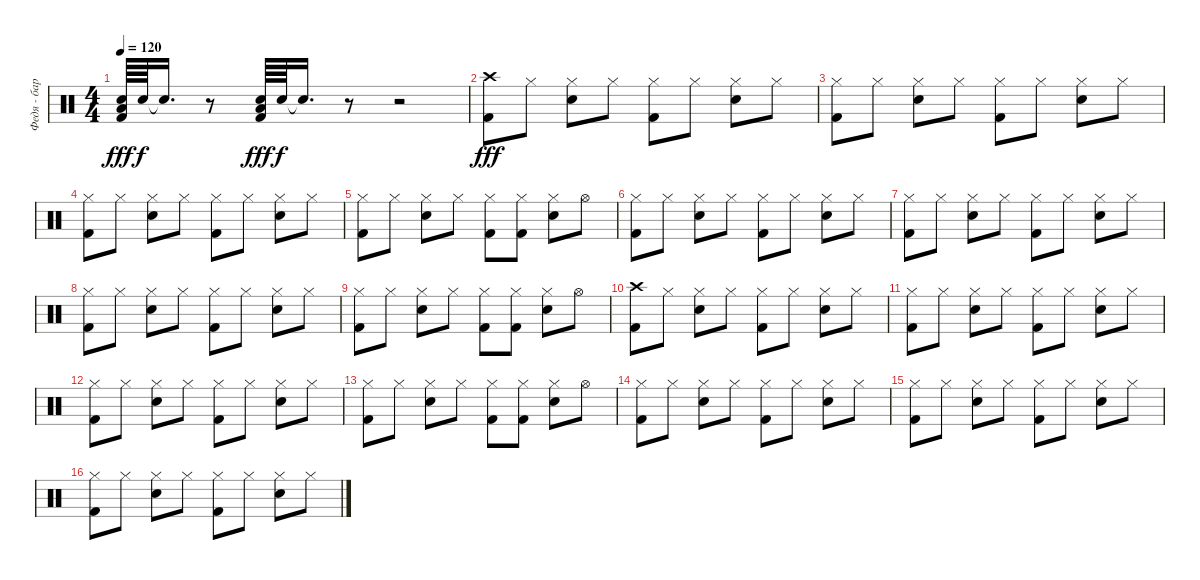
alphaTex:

\track ("Федя - барабаны" "Федя - бар") {instrument percussion}
\staff {score}
\articulation defaults
\ts (4 4)
\tempo 120
\clef neutral
\ks c
("Snare (hit) 2" "Low Floor Tom (hit)" "Kick (hit) 2").64{dy fff} "Snare (hit) 2".64{dy f} "Snare (hit)"{t}.16{d} r.8 ("Snare (hit) 2" "Low Floor Tom (hit)" "Kick (hit) 2").64{dy fff} "Snare (hit) 2".64{dy f} "Snare (hit)"{t}.16{d} r.8 r.2 |
("Crash high (hit)" "Kick (hit) 2").8{dy fff} "Hi-Hat (closed)".8 ("Hi-Hat (closed)" "Snare (hit) 2").8 "Hi-Hat (closed)".8 ("Hi-Hat (closed)" "Kick (hit) 2").8 "Hi-Hat (closed)".8 ("Hi-Hat (closed)" "Snare (hit) 2").8 "Hi-Hat (closed)".8 |
("Hi-Hat (closed)" "Kick (hit) 2").8 "Hi-Hat (closed)".8 ("Hi-Hat (closed)" "Snare (hit) 2").8 "Hi-Hat (closed)".8 ("Hi-Hat (closed)" "Kick (hit) 2").8 "Hi-Hat (closed)".8 ("Hi-Hat (closed)" "Snare (hit) 2").8 "Hi-Hat (closed)".8 |
("Hi-Hat (closed)" "Kick (hit) 2").8 "Hi-Hat (closed)".8 ("Hi-Hat (closed)" "Snare (hit) 2").8 "Hi-Hat (closed)".8 ("Hi-Hat (closed)" "Kick (hit) 2").8 "Hi-Hat (closed)".8 ("Hi-Hat (closed)" "Snare (hit) 2").8 "Hi-Hat (closed)".8 |
("Hi-Hat (closed)" "Kick (hit) 2").8 "Hi-Hat (closed)".8 ("Hi-Hat (closed)" "Snare (hit) 2").8 "Hi-Hat (closed)".8 ("Hi-Hat (closed)" "Kick (hit) 2").8 ("Hi-Hat (closed)" "Kick (hit) 2").8 ("Hi-Hat (closed)" "Snare (hit) 2").8 "Hi-Hat (open)".8 |
("Hi-Hat (closed)" "Kick (hit) 2").8 "Hi-Hat (closed)".8 ("Hi-Hat (closed)" "Snare (hit) 2").8 "Hi-Hat (closed)".8 ("Hi-Hat (closed)" "Kick (hit) 2").8 "Hi-Hat (closed)".8 ("Hi-Hat (closed)" "Snare (hit) 2").8 "Hi-Hat (closed)".8 |
("Hi-Hat (closed)" "Kick (hit) 2").8 "Hi-Hat (closed)".8 ("Hi-Hat (closed)" "Snare (hit) 2").8 "Hi-Hat (closed)".8 ("Hi-Hat (closed)" "Kick (hit) 2").8 "Hi-Hat (closed)".8 ("Hi-Hat (closed)" "Snare (hit) 2").8 "Hi-Hat (closed)".8 |
("Hi-Hat (closed)" "Kick (hit) 2").8 "Hi-Hat (closed)".8 ("Hi-Hat (closed)" "Snare (hit) 2").8 "Hi-Hat (closed)".8 ("Hi-Hat (closed)" "Kick (hit) 2").8 "Hi-Hat (closed)".8 ("Hi-Hat (closed)" "Snare (hit) 2").8 "Hi-Hat (closed)".8 |
("Hi-Hat (closed)" "Kick (hit) 2").8 "Hi-Hat (closed)".8 ("Hi-Hat (closed)" "Snare (hit) 2").8 "Hi-Hat (closed)".8 ("Hi-Hat (closed)" "Kick (hit) 2").8 ("Hi-Hat (closed)" "Kick (hit) 2").8 ("Hi-Hat (closed)" "Snare (hit) 2").8 "Hi-Hat (open)".8 |
("Crash high (hit)" "Kick (hit) 2").8 "Hi-Hat (closed)".8 ("Hi-Hat (closed)" "Snare (hit) 2").8 "Hi-Hat (closed)".8 ("Hi-Hat (closed)" "Kick (hit) 2").8 "Hi-Hat (closed)".8 ("Hi-Hat (closed)" "Snare (hit) 2").8 "Hi-Hat (closed)".8 |
("Hi-Hat (closed)" "Kick (hit) 2").8 "Hi-Hat (closed)".8 ("Hi-Hat (closed)" "Snare (hit) 2").8 "Hi-Hat (closed)".8 ("Hi-Hat (closed)" "Kick (hit) 2").8 "Hi-Hat (closed)".8 ("Hi-Hat (closed)" "Snare (hit) 2").8 "Hi-Hat (closed)".8 |
("Hi-Hat (closed)" "Kick (hit) 2").8 "Hi-Hat (closed)".8 ("Hi-Hat (closed)" "Snare (hit) 2").8 "Hi-Hat (closed)".8 ("Hi-Hat (closed)" "Kick (hit) 2").8 "Hi-Hat (closed)".8 ("Hi-Hat (closed)" "Snare (hit) 2").8 "Hi-Hat (closed)".8 |
("Hi-Hat (closed)" "Kick (hit) 2").8 "Hi-Hat (closed)".8 ("Hi-Hat (closed)" "Snare (hit) 2").8 "Hi-Hat (closed)".8 ("Hi-Hat (closed)" "Kick (hit) 2").8 ("Hi-Hat (closed)" "Kick (hit) 2").8 ("Hi-Hat (closed)" "Snare (hit) 2").8 "Hi-Hat (open)".8 |
("Hi-Hat (closed)" "Kick (hit) 2").8 "Hi-Hat (closed)".8 ("Hi-Hat (closed)" "Snare (hit) 2").8 "Hi-Hat (closed)".8 ("Hi-Hat (closed)" "Kick (hit) 2").8 "Hi-Hat (closed)".8 ("Hi-Hat (closed)" "Snare (hit) 2").8 "Hi-Hat (closed)".8 |
("Hi-Hat (closed)" "Kick (hit) 2").8 "Hi-Hat (closed)".8 ("Hi-Hat (closed)" "Snare (hit) 2").8 "Hi-Hat (closed)".8 ("Hi-Hat (closed)" "Kick (hit) 2").8 "Hi-Hat (closed)".8 ("Hi-Hat (closed)" "Snare (hit) 2").8 "Hi-Hat (closed)".8 |
("Hi-Hat (closed)" "Kick (hit) 2").8 "Hi-Hat (closed)".8 ("Hi-Hat (closed)" "Snare (hit) 2").8 "Hi-Hat (closed)".8 ("Hi-Hat (closed)" "Kick (hit) 2").8 "Hi-Hat (closed)".8 ("Hi-Hat (closed)" "Snare (hit) 2").8 "Hi-Hat (closed)".8
